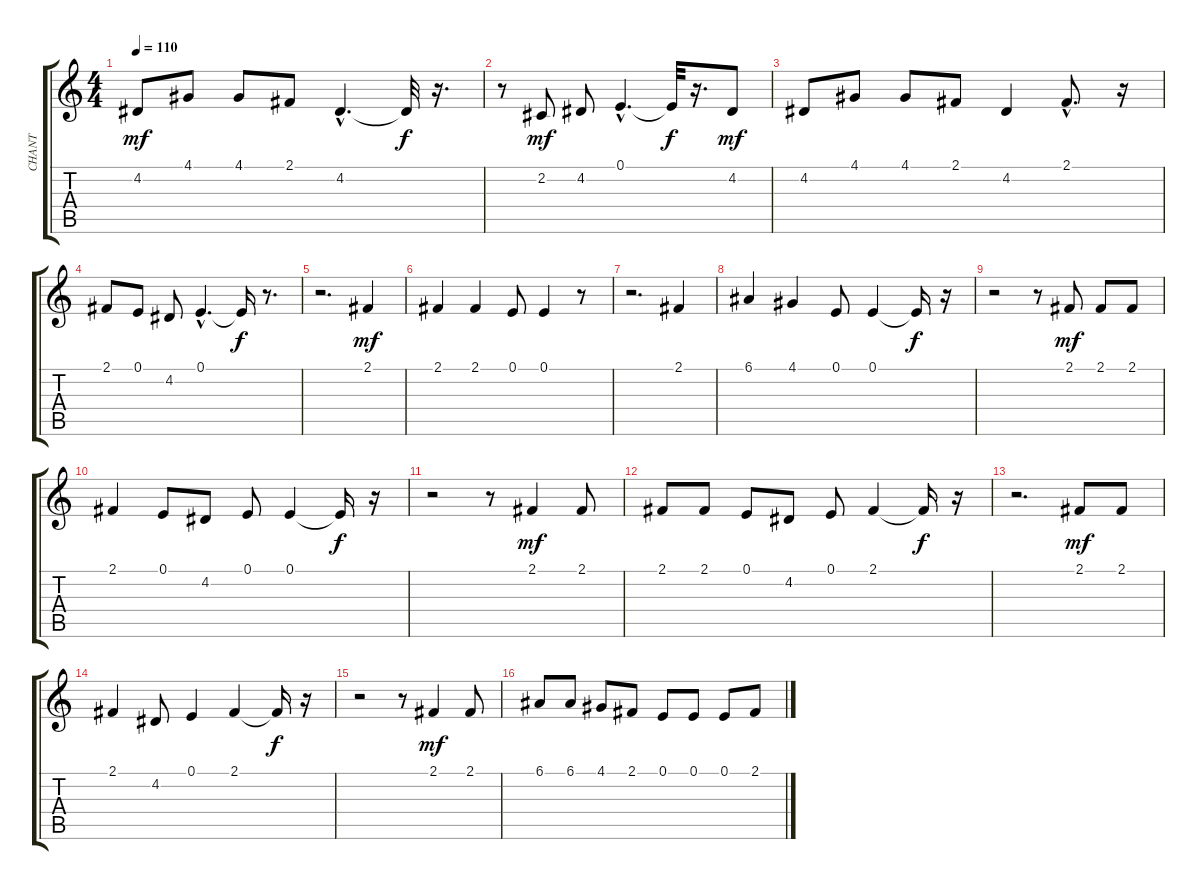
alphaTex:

\track ("CHANT" "CHANT") {instrument flute}
\staff {score tabs}
\tuning (E4 B3 G3 D3 A2 E2) {hide}
\ts (4 4)
\tempo 110
\clef g2
\ks c
4.2.8{dy mf} 4.1.8 4.1.8 2.1.8 4.2{hac}.4{d} 4.2{t}.32{dy f} r.16{d} |
r.8 2.2.8{dy mf} 4.2.8 0.1{hac}.4{d} 0.1{t}.32{dy f} r.16{d} 4.2.8{dy mf} |
4.2.8 4.1.8 4.1.8 2.1.8 4.2.4 2.1{hac}.8{d} r.16 |
2.1.8 0.1.8 4.2.8 0.1{hac}.4{d} 0.1{t}.16{dy f} r.8{d} |
r.2{d} 2.1.4{dy mf} |
2.1.4 2.1.4 0.1.8 0.1.4 r.8 |
r.2{d} 2.1.4 |
6.1.4 4.1.4 0.1.8 0.1.4 0.1{t}.16{dy f} r.16 |
r.2 r.8 2.1.8{dy mf} 2.1.8 2.1.8 |
2.1.4 0.1.8 4.2.8 0.1.8 0.1.4 0.1{t}.16{dy f} r.16 |
r.2 r.8 2.1.4{dy mf} 2.1.8 |
2.1.8 2.1.8 0.1.8 4.2.8 0.1.8 2.1.4 2.1{t}.16{dy f} r.16 |
r.2{d} 2.1.8{dy mf} 2.1.8 |
2.1.4 4.2.8 0.1.4 2.1.4 2.1{t}.16{dy f} r.16 |
r.2 r.8 2.1.4{dy mf} 2.1.8 |
6.1.8 6.1.8 4.1.8 2.1.8 0.1.8 0.1.8 0.1.8 2.1.8
